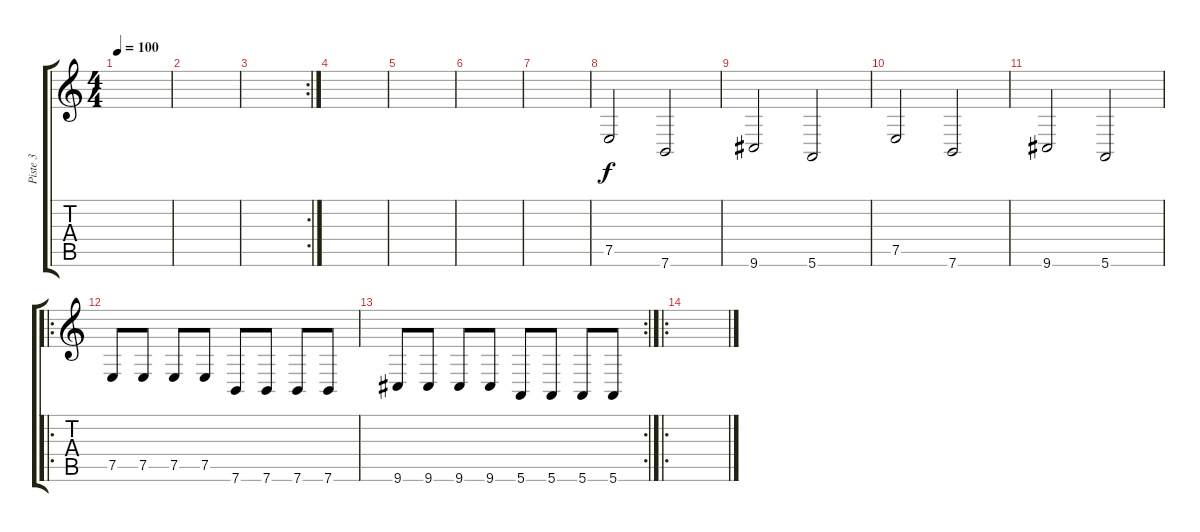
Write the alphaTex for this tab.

\track ("Piste 3" "Piste 3") {instrument fx4atmosphere}
\staff {score tabs}
\tuning (E4 B3 G3 D3 A2 E2) {hide}
\ts (4 4)
\tempo 100
\clef g2
\ks c
|
|
\rc 2
|
|
|
|
|
7.5.2 7.6.2 |
9.6.2 5.6.2 |
7.5.2 7.6.2 |
9.6.2 5.6.2 |
\ro
7.5.8 7.5.8 7.5.8 7.5.8 7.6.8 7.6.8 7.6.8 7.6.8 |
\rc 2
9.6.8 9.6.8 9.6.8 9.6.8 5.6.8 5.6.8 5.6.8 5.6.8 |
\ro
